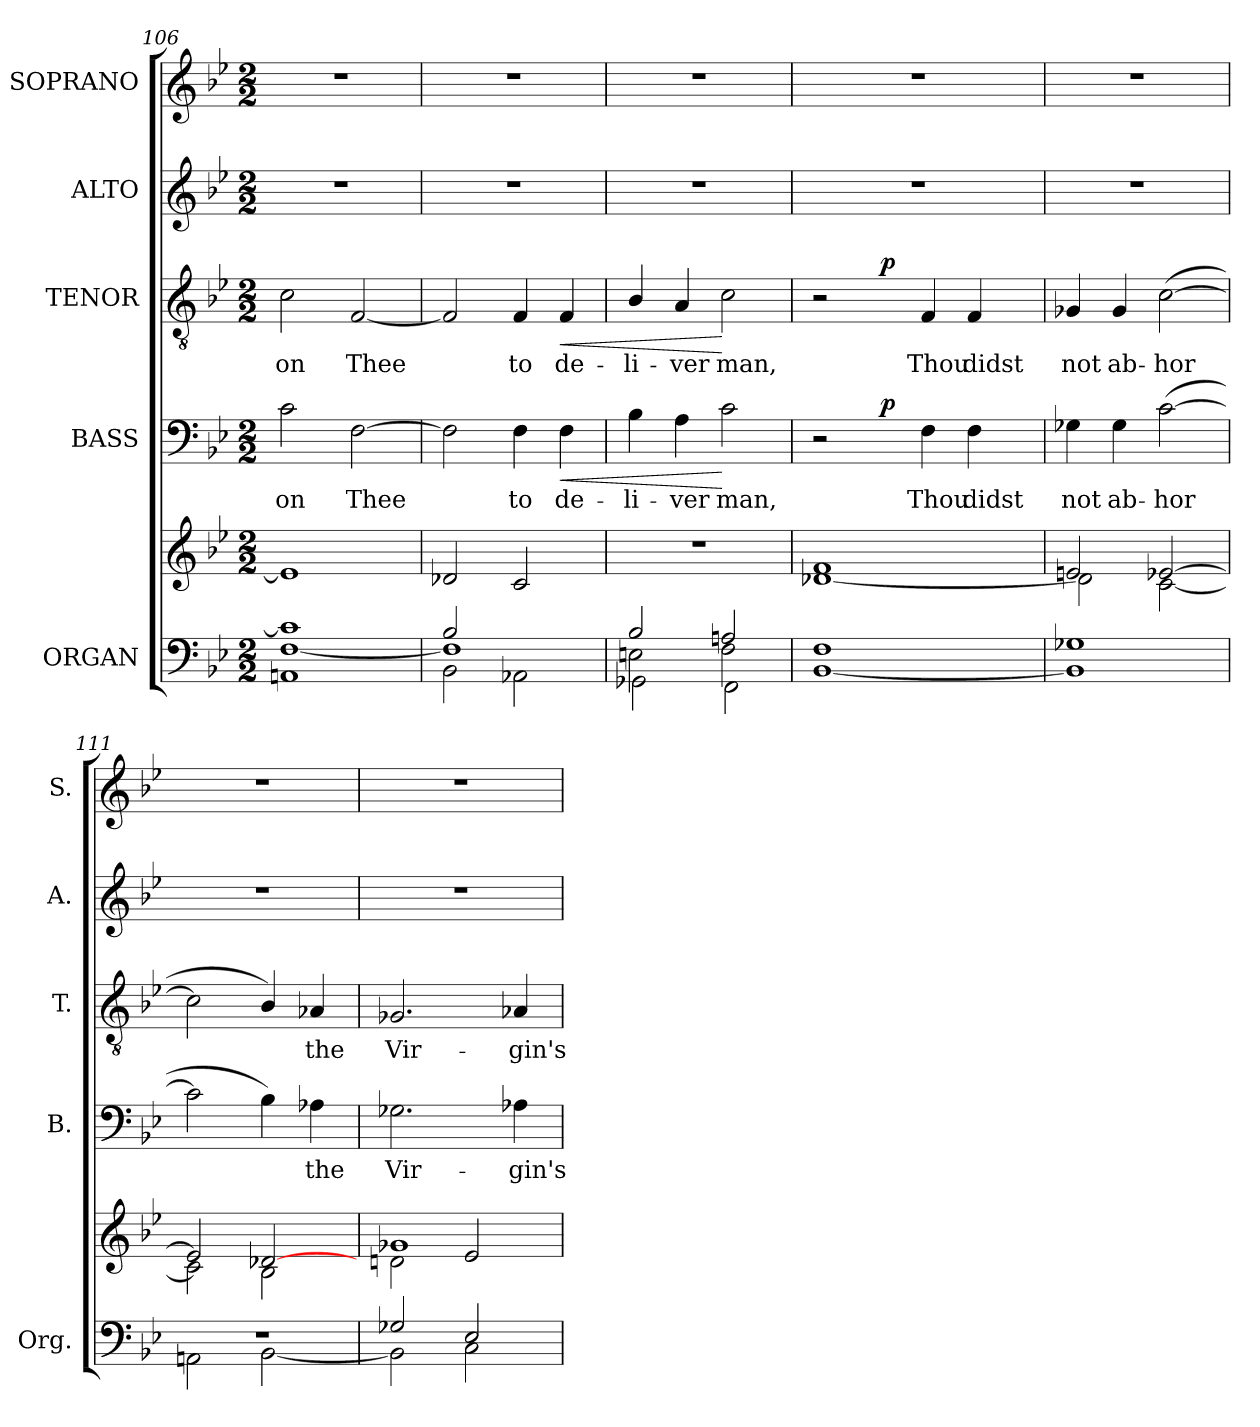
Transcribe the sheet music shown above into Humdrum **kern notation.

**kern	**kern	**kern	**text	**dynam	**kern	**text	**dynam	**kern	**kern
*part5	*part5	*part4	*part4	*part4	*part3	*part3	*part3	*part2	*part1
*staff6	*staff5	*staff4	*staff4	*staff4	*staff3	*staff3	*staff3	*staff2	*staff1
*I"ORGAN	*	*I"BASS	*	*	*I"TENOR	*	*	*I"ALTO	*I"SOPRANO
*I'Org.	*	*I'B.	*	*	*I'T.	*	*	*I'A.	*I'S.
*clefF4	*clefG2	*clefF4	*	*	*clefGv2	*	*	*clefG2	*clefG2
*	*	*	*	*	*ITrd7c12	*	*	*	*
*k[b-e-]	*k[b-e-]	*k[b-e-]	*	*	*k[b-e-]	*	*	*k[b-e-]	*k[b-e-]
*B-:	*B-:	*B-:	*	*	*B-:	*	*	*B-:	*B-:
*M2/2	*M2/2	*M2/2	*	*	*M2/2	*	*	*M2/2	*M2/2
=106	=106	=106	=106	=106	=106	=106	=106	=106	=106
*^	*	*	*	*	*	*	*	*	*
*	*^	*	*	*	*	*	*	*	*	*
!	!	!	!	!	!LO:LY:b:color=#000000	!	!	!	!	!	!
!	!	!	!	!	!	!	!	!LO:LY:b:color=#000000	!	!	!
1ci]	[1Fi	1AAni	1e-i]	2ci\	-on	.	2Ci\	-on	.	1r	1r
!	!	!	!	!	!LO:LY:b:color=#000000	!	!	!	!	!	!
!	!	!	!	!	!	!	!	!LO:LY:b:color=#000000	!	!	!
.	.	.	.	[2Fi\	Thee	.	[2FFi/	Thee	.	.	.
=107	=107	=107	=107	=107	=107	=107	=107	=107	=107	=107	=107
2B-i/	1Fi]	2BB-i\	2d-Xi/	2Fi\]	.	.	2FFi/]	.	.	1r	1r
!	!	!	!	!	!LO:LY:b:color=#000000	!	!	!	!	!	!
!	!	!	!	!	!	!	!	!LO:LY:b:color=#000000	!	!	!
2ryy	.	2AA-Xi\	2ci/	4Fi\	to	.	4FFi/	to	.	.	.
!	!	!	!	!	!LO:LY:b:color=#000000	!LO:HP:b	!	!	!	!	!
!	!	!	!	!	!	!	!	!LO:LY:b:color=#000000	!LO:HP:b	!	!
.	.	.	.	4Fi\	de-	<	4FFi/	de-	<	.	.
=108	=108	=108	=108	=108	=108	=108	=108	=108	=108	=108	=108
!	!	!	!	!	!LO:LY:b:color=#000000	!	!	!	!	!	!
!	!	!	!	!	!	!	!	!LO:LY:b:color=#000000	!	!	!
2B-i/	2Eni\	2GG-Xi\	1r	4B-i\	-li-	.	4BB-i/	-li-	.	1r	1r
!	!	!	!	!	!LO:LY:b:color=#000000	!	!	!	!	!	!
!	!	!	!	!	!	!	!	!LO:LY:b:color=#000000	!	!	!
.	.	.	.	4Ai\	-ver	.	4AAi/	-ver	.	.	.
!	!	!	!	!	!LO:LY:b:color=#000000	!	!	!	!	!	!
!	!	!	!	!	!	!	!	!LO:LY:b:color=#000000	!	!	!
2Ani/	2Fi\	2FFi\	.	2ci\	man,	[	2Ci\	man,	[	.	.
*	*v	*v	*	*	*	*	*	*	*	*	*
=109	=109	=109	=109	=109	=109	=109	=109	=109	=109	=109
*	*	*^	*^	*	*	*^	*	*	*	*
1Fi	[1BB-i	1fi	[1d-Xi	2r	4ryy	.	.	2r	4ryy	.	.	1r	1r
.	.	.	.	.	32ryy	.	.	.	32ryy	.	.	.	.
.	.	.	.	.	128...ryy	.	.	.	128...ryy	.	.	.	.
.	.	.	.	.	2ryy	.	p	.	2ryy	.	p	.	.
!	!	!	!	!	!	!LO:LY:b:color=#000000	!	!	!	!	!	!	!
!	!	!	!	!	!	!	!	!	!	!LO:LY:b:color=#000000	!	!	!
.	.	.	.	4Fi\	.	Thou	.	4FFi/	.	Thou	.	.	.
!	!	!	!	!	!	!LO:LY:b:color=#000000	!	!	!	!	!	!	!
!	!	!	!	!	!	!	!	!	!	!LO:LY:b:color=#000000	!	!	!
.	.	.	.	4Fi\	.	didst	.	4FFi/	.	didst	.	.	.
.	.	.	.	.	8ryy	.	.	.	8ryy	.	.	.	.
.	.	.	.	.	16ryy	.	.	.	16ryy	.	.	.	.
.	.	.	.	.	64ryy	.	.	.	64ryy	.	.	.	.
.	.	.	.	.	1024ryy	.	.	.	1024ryy	.	.	.	.
*	*	*	*	*v	*v	*	*	*	*	*	*	*	*
*	*	*	*	*	*	*	*v	*v	*	*	*	*
=110	=110	=110	=110	=110	=110	=110	=110	=110	=110	=110	=110
*	*	*	*	*^	*	*	*^	*	*	*	*
!	!	!	!	!	!	!LO:LY:b:color=#000000	!	!	!	!	!	!	!
*	*	*	*	*v	*v	*	*	*	*	*	*	*	*
*	*	*	*	*	*	*	*v	*v	*	*	*	*
*	*	*	*	*^	*	*	*^	*	*	*	*
!	!	!	!	!	!	!	!	!	!	!LO:LY:b:color=#000000	!	!	!
*	*	*	*	*v	*v	*	*	*	*	*	*	*	*
*	*	*	*	*	*	*	*v	*v	*	*	*	*
1G-Xi	1BB-i]	2eni/	2d-i\]	4G-Xi\	not	.	4GG-Xi/	not	.	1r	1r
!	!	!	!	!	!LO:LY:b:color=#000000	!	!	!	!	!	!
!	!	!	!	!	!	!	!	!LO:LY:b:color=#000000	!	!	!
.	.	.	.	4G-i\	ab-	.	4GG-i/	ab-	.	.	.
!	!	!	!	!	!LO:LY:b:color=#000000	!	!	!	!	!	!
!	!	!	!	!	!	!	!	!LO:LY:b:color=#000000	!	!	!
.	.	[2e-Xi/	[2ci\	([2ci\	-hor	.	([2Ci\	-hor	.	.	.
=111	=111	=111	=111	=111	=111	=111	=111	=111	=111	=111	=111
1r	2AAni\	2e-i/]	2ci\]	2ci\]	.	.	2Ci\]	.	.	1r	1r
.	[2BB-i\	[2d-Xi/	2B-i\	4B-i\)	.	.	4BB-i/)	.	.	.	.
!	!	!	!	!	!LO:LY:b:color=#000000	!	!	!	!	!	!
!	!	!	!	!	!	!	!	!LO:LY:b:color=#000000	!	!	!
.	.	.	.	4A-Xi\	the	.	4AA-Xi/	the	.	.	.
!!LO:LB:g=z
=112	=112	=112	=112	=112	=112	=112	=112	=112	=112	=112	=112
!	!	!	!	!	!LO:LY:b:color=#000000	!	!	!	!	!	!
!	!	!	!	!	!	!	!	!LO:LY:b:color=#000000	!	!	!
2G-Xi/	2BB-i\]	1g-Xi	2dni\	2.G-Xi\	Vir-	.	2.GG-Xi/	Vir-	.	1r	1r
2E-i/	2Ci\	.	2e-i/	.	.	.	.	.	.	.	.
!	!	!	!	!	!LO:LY:b:color=#000000	!	!	!	!	!	!
!	!	!	!	!	!	!	!	!LO:LY:b:color=#000000	!	!	!
.	.	.	.	4A-Xi\	-gin's	.	4AA-Xi/	-gin's	.	.	.
*v	*v	*	*	*	*	*	*	*	*	*	*
*	*v	*v	*	*	*	*	*	*	*	*
=	=	=	=	=	=	=	=	=	=
*-	*-	*-	*-	*-	*-	*-	*-	*-	*-
